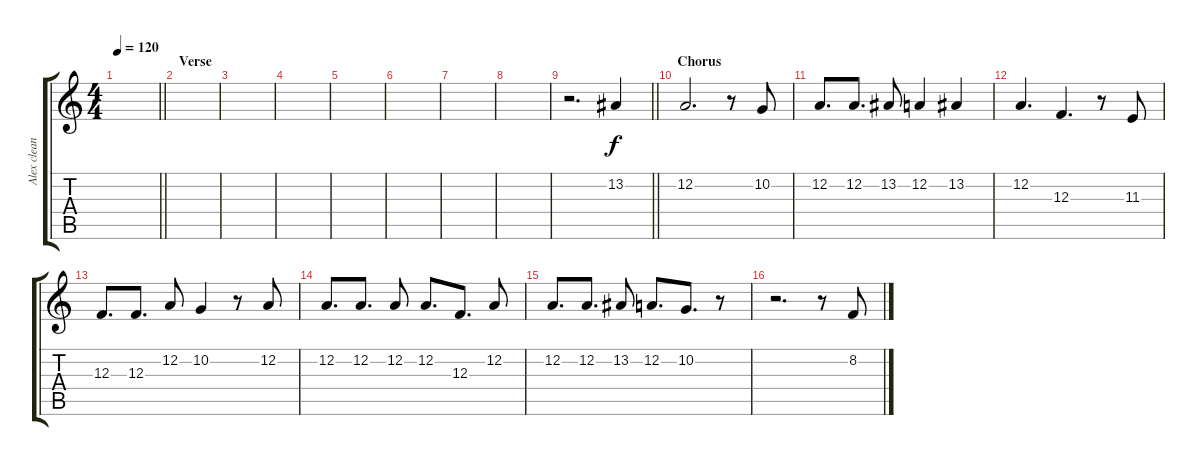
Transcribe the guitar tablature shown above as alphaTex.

\track ("Alex cleans" "Alex clean") {instrument lead2sawtooth}
\staff {score tabs}
\tuning (D4 A3 F3 C3 G2 D2) {hide}
\ts (4 4)
\tempo 120
\clef g2
\barLineRight lightlight
\ks c
|
\section ("" "Verse")
|
|
|
|
|
|
|
\barLineRight lightlight
r.2{d} 13.2.4 |
\section ("" "Chorus")
12.2.2{d} r.8 10.2.8 |
12.2.8{d} 12.2.8{d} 13.2.8 12.2.4 13.2.4 |
12.2.4{d} 12.3.4{d} r.8 11.3.8 |
12.3.8{d} 12.3.8{d} 12.2.8 10.2.4 r.8 12.2.8 |
12.2.8{d} 12.2.8{d} 12.2.8 12.2.8{d} 12.3.8{d} 12.2.8 |
12.2.8{d} 12.2.8{d} 13.2.8 12.2.8{d} 10.2.8{d} r.8 |
r.2{d} r.8 8.2.8
